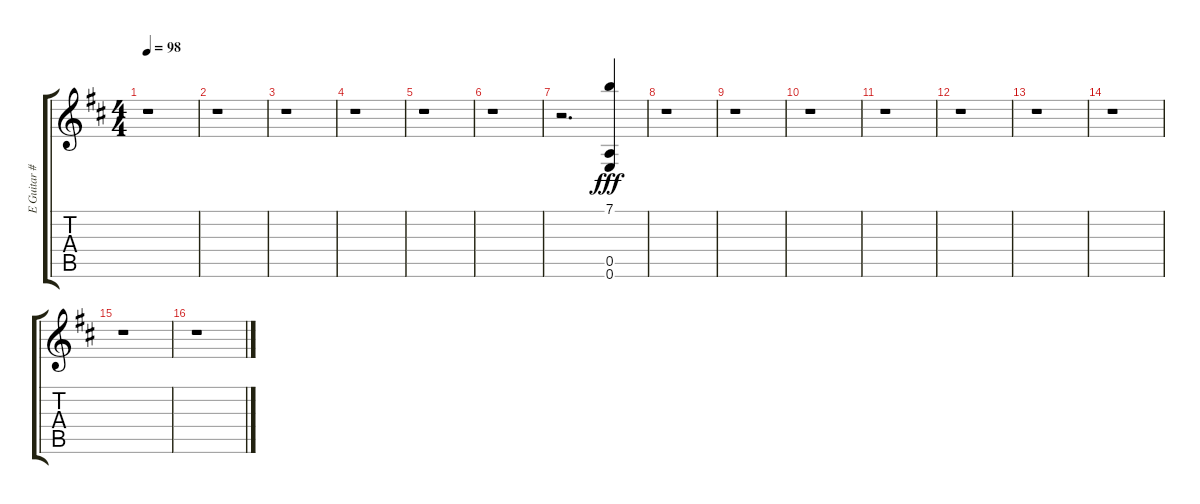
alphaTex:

\track ("E Guitar #3" "E Guitar #") {instrument overdrivenguitar}
\staff {score tabs}
\tuning (E4 B3 G3 D3 A2 E2) {hide}
\ts (4 4)
\tempo 98
\clef g2
\ks d
r.1{dy fff} |
r.1 |
r.1 |
r.1 |
r.1 |
r.1 |
r.2{d} (7.1 0.5 0.6).4 |
r.1 |
r.1 |
r.1 |
r.1 |
r.1 |
r.1 |
r.1 |
r.1 |
r.1
